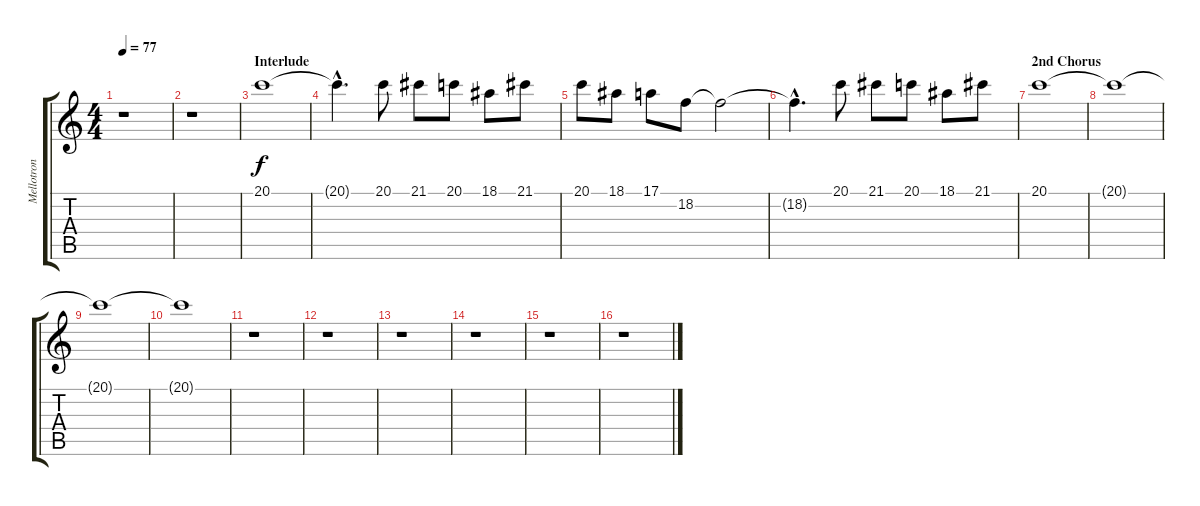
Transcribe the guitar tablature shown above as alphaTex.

\track ("Mellotron" "Mellotron") {instrument synthstrings1}
\staff {score tabs}
\tuning (E4 B3 G3 D3 A2 E2) {hide}
\ts (4 4)
\tempo 77
\clef g2
\ks c
r.1{dy f} |
r.1 |
\section ("" "Interlude")
20.1.1 |
20.1{hac t}.4{d} 20.1.8 21.1.8 20.1.8 18.1.8 21.1.8 |
20.1.8 18.1.8 17.1.8 18.2.8 18.2{t}.2 |
18.2{hac t}.4{d} 20.1.8 21.1.8 20.1.8 18.1.8 21.1.8 |
\section ("" "2nd Chorus")
20.1.1 |
20.1{t}.1 |
20.1{t}.1 |
20.1{t}.1 |
r.1 |
r.1 |
r.1 |
r.1 |
r.1 |
r.1
